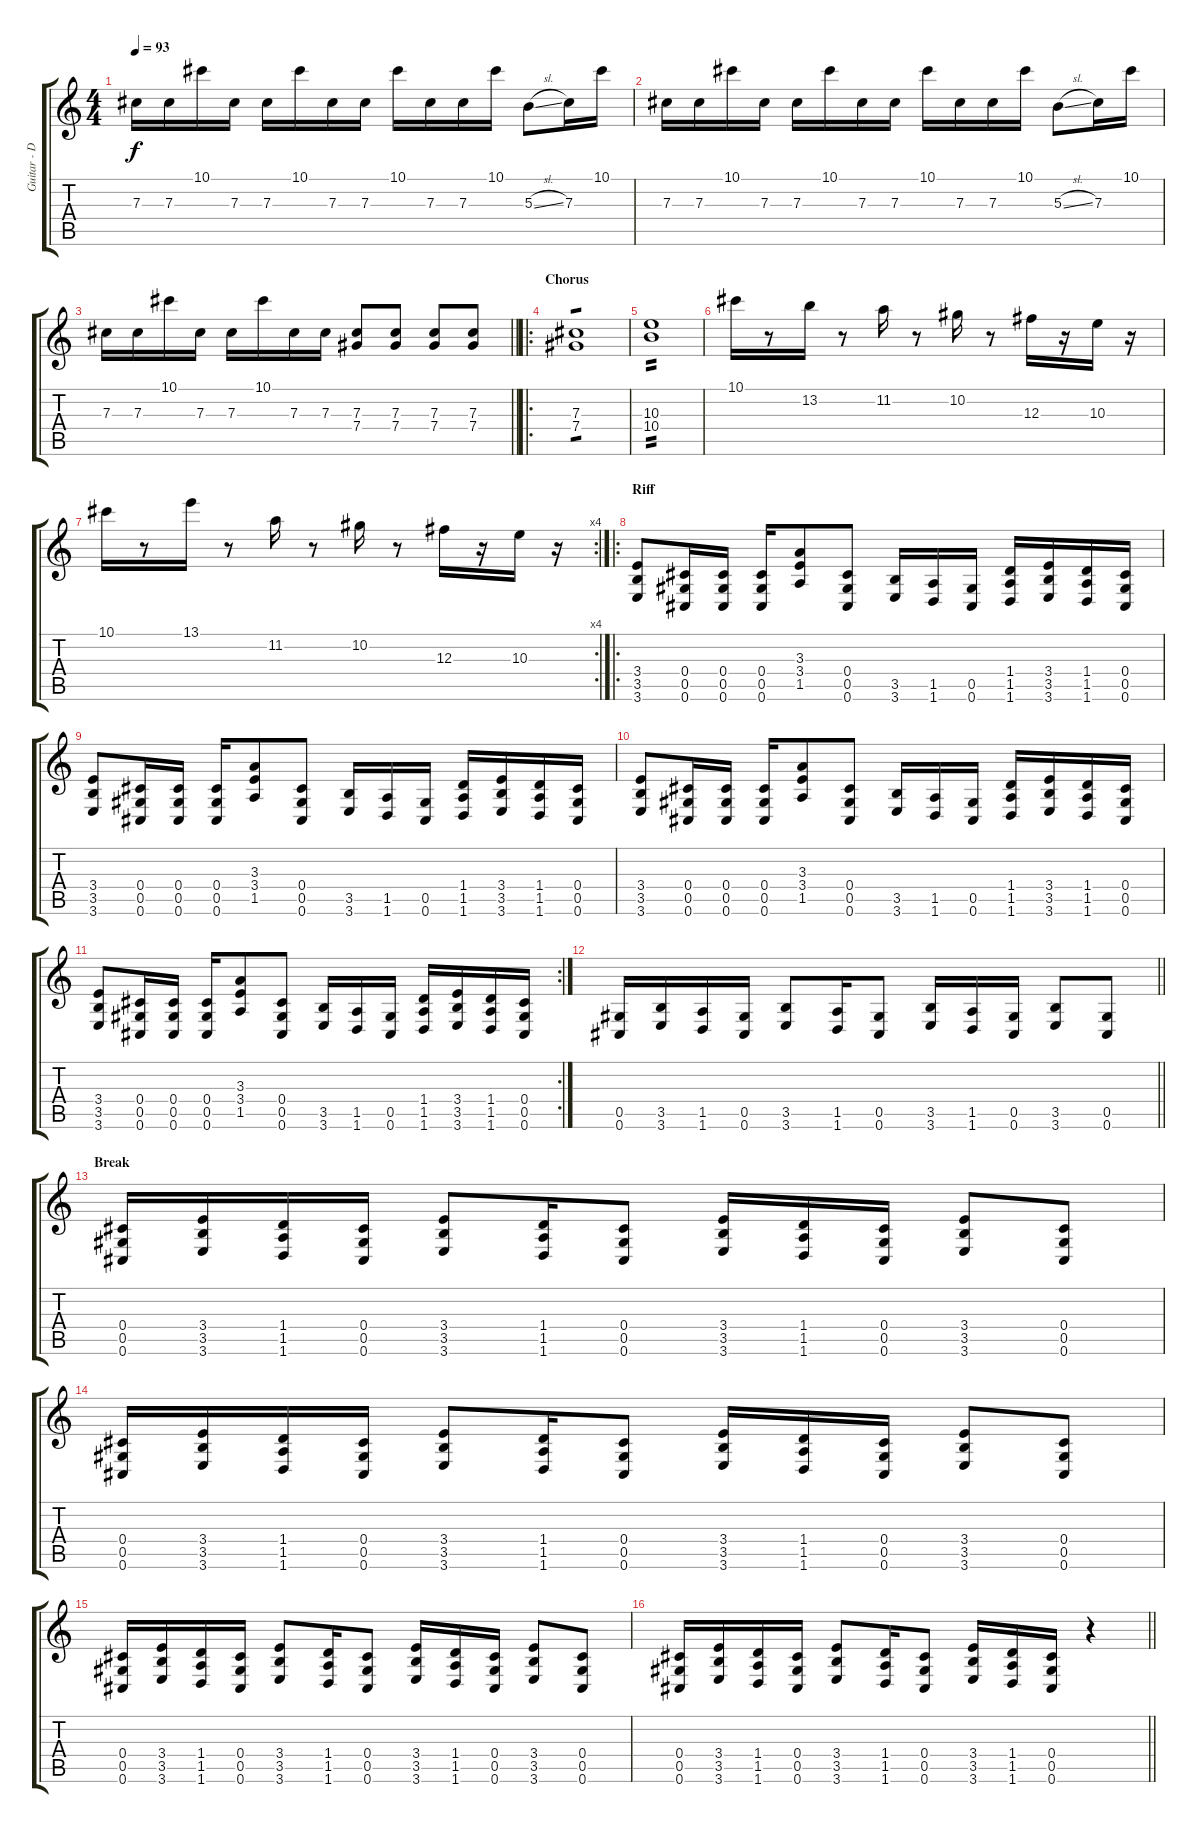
\track ("Guitar - Die" "Guitar - D") {instrument overdrivenguitar}
\staff {score tabs}
\tuning (Eb4 Bb3 Gb3 Db3 Ab2 Db2) {hide}
\ts (4 4)
\tempo 93
\clef g2
\ks c
7.3.16{dy f} 7.3.16 10.1.16 7.3.16 7.3.16 10.1.16 7.3.16 7.3.16 10.1.16 7.3.16 7.3.16 10.1.16 5.3{sl}.8 7.3.16 10.1.16 |
7.3.16 7.3.16 10.1.16 7.3.16 7.3.16 10.1.16 7.3.16 7.3.16 10.1.16 7.3.16 7.3.16 10.1.16 5.3{sl}.8 7.3.16 10.1.16 |
\barLineRight lightlight
7.3.16 7.3.16 10.1.16 7.3.16 7.3.16 10.1.16 7.3.16 7.3.16 (7.3 7.4).8 (7.3 7.4).8 (7.3 7.4).8 (7.3 7.4).8 |
\ro
\section ("" "Chorus")
(7.3 7.4).1{tp 1} |
(10.3 10.4).1{tp 2} |
10.1.16 r.8 13.2.16 r.8 11.2.16 r.8 10.2.16 r.8 12.3.16 r.16 10.3.16 r.16 |
\rc 4
10.1.16 r.8 13.1.16 r.8 11.2.16 r.8 10.2.16 r.8 12.3.16 r.16 10.3.16 r.16 |
\ro
\section ("" "Riff")
(3.4 3.5 3.6).8 (0.4 0.5 0.6).16 (0.4 0.5 0.6).16 (0.4 0.5 0.6).16 (3.3 3.4 1.5).8 (0.4 0.5 0.6).8 (3.5 3.6).16 (1.5 1.6).16 (0.5 0.6).16 (1.4 1.5 1.6).16 (3.4 3.5 3.6).16 (1.4 1.5 1.6).16 (0.4 0.5 0.6).16 |
(3.4 3.5 3.6).8 (0.4 0.5 0.6).16 (0.4 0.5 0.6).16 (0.4 0.5 0.6).16 (3.3 3.4 1.5).8 (0.4 0.5 0.6).8 (3.5 3.6).16 (1.5 1.6).16 (0.5 0.6).16 (1.4 1.5 1.6).16 (3.4 3.5 3.6).16 (1.4 1.5 1.6).16 (0.4 0.5 0.6).16 |
(3.4 3.5 3.6).8 (0.4 0.5 0.6).16 (0.4 0.5 0.6).16 (0.4 0.5 0.6).16 (3.3 3.4 1.5).8 (0.4 0.5 0.6).8 (3.5 3.6).16 (1.5 1.6).16 (0.5 0.6).16 (1.4 1.5 1.6).16 (3.4 3.5 3.6).16 (1.4 1.5 1.6).16 (0.4 0.5 0.6).16 |
\rc 2
(3.4 3.5 3.6).8 (0.4 0.5 0.6).16 (0.4 0.5 0.6).16 (0.4 0.5 0.6).16 (3.3 3.4 1.5).8 (0.4 0.5 0.6).8 (3.5 3.6).16 (1.5 1.6).16 (0.5 0.6).16 (1.4 1.5 1.6).16 (3.4 3.5 3.6).16 (1.4 1.5 1.6).16 (0.4 0.5 0.6).16 |
\barLineRight lightlight
(0.5 0.6).16 (3.5 3.6).16 (1.5 1.6).16 (0.5 0.6).16 (3.5 3.6).8 (1.5 1.6).16 (0.5 0.6).8 (3.5 3.6).16 (1.5 1.6).16 (0.5 0.6).16 (3.5 3.6).8 (0.5 0.6).8 |
\section ("" "Break")
(0.4 0.5 0.6).16 (3.4 3.5 3.6).16 (1.4 1.5 1.6).16 (0.4 0.5 0.6).16 (3.4 3.5 3.6).8 (1.4 1.5 1.6).16 (0.4 0.5 0.6).8 (3.4 3.5 3.6).16 (1.4 1.5 1.6).16 (0.4 0.5 0.6).16 (3.4 3.5 3.6).8 (0.4 0.5 0.6).8 |
(0.4 0.5 0.6).16 (3.4 3.5 3.6).16 (1.4 1.5 1.6).16 (0.4 0.5 0.6).16 (3.4 3.5 3.6).8 (1.4 1.5 1.6).16 (0.4 0.5 0.6).8 (3.4 3.5 3.6).16 (1.4 1.5 1.6).16 (0.4 0.5 0.6).16 (3.4 3.5 3.6).8 (0.4 0.5 0.6).8 |
(0.4 0.5 0.6).16 (3.4 3.5 3.6).16 (1.4 1.5 1.6).16 (0.4 0.5 0.6).16 (3.4 3.5 3.6).8 (1.4 1.5 1.6).16 (0.4 0.5 0.6).8 (3.4 3.5 3.6).16 (1.4 1.5 1.6).16 (0.4 0.5 0.6).16 (3.4 3.5 3.6).8 (0.4 0.5 0.6).8 |
\barLineRight lightlight
(0.4 0.5 0.6).16 (3.4 3.5 3.6).16 (1.4 1.5 1.6).16 (0.4 0.5 0.6).16 (3.4 3.5 3.6).8 (1.4 1.5 1.6).16 (0.4 0.5 0.6).8 (3.4 3.5 3.6).16 (1.4 1.5 1.6).16 (0.4 0.5 0.6).16 r.4
